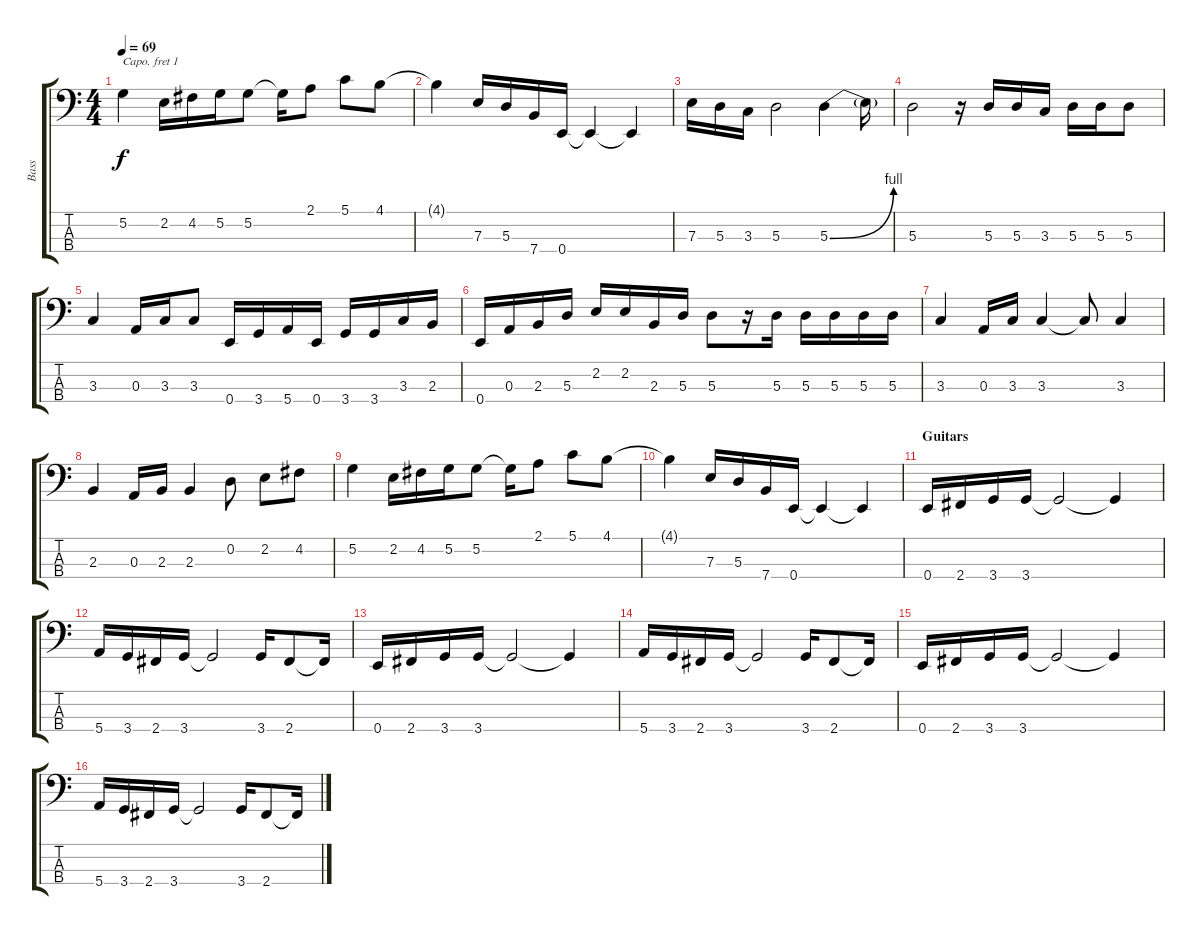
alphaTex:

\track ("Bass" "Bass") {instrument electricbassfinger}
\staff {score tabs}
\capo 1
\tuning (Gb2 Db2 Ab1 Eb1) {hide}
\ts (4 4)
\tempo 69
\clef f4
\ks c
5.2.4{dy f} 2.2.16 4.2.16 5.2.16 5.2.8 5.2{t}.16 2.1.8 5.1.8 4.1.8 |
4.1{t}.4 7.3.16 5.3.16 7.4.16 0.4.16 0.4{t}.4 0.4{t}.4 |
7.3.16 5.3.16 3.3.16 5.3.2 5.3{be (bend 0 0 60 4)}.4 5.3{t}.16 |
5.3.2 r.16 5.3.16 5.3.16 3.3.16 5.3.16 5.3.16 5.3.8 |
3.3.4 0.3.16 3.3.16 3.3.8 0.4.16 3.4.16 5.4.16 0.4.16 3.4.16 3.4.16 3.3.16 2.3.16 |
0.4.16 0.3.16 2.3.16 5.3.16 2.2.16 2.2.16 2.3.16 5.3.16 5.3.8 r.16 5.3.16 5.3.16 5.3.16 5.3.16 5.3.16 |
3.3.4 0.3.16 3.3.16 3.3.4 3.3{t}.8 3.3.4 |
2.3.4 0.3.16 2.3.16 2.3.4 0.2.8 2.2.8 4.2.8 |
5.2.4 2.2.16 4.2.16 5.2.16 5.2.8 5.2{t}.16 2.1.8 5.1.8 4.1.8 |
4.1{t}.4 7.3.16 5.3.16 7.4.16 0.4.16 0.4{t}.4 0.4{t}.4 |
\section ("" "Guitars")
0.4.16 2.4.16 3.4.16 3.4.16 3.4{t}.2 3.4{t}.4 |
5.4.16 3.4.16 2.4.16 3.4.16 3.4{t}.2 3.4.16 2.4.8 2.4{t}.16 |
0.4.16 2.4.16 3.4.16 3.4.16 3.4{t}.2 3.4{t}.4 |
5.4.16 3.4.16 2.4.16 3.4.16 3.4{t}.2 3.4.16 2.4.8 2.4{t}.16 |
0.4.16 2.4.16 3.4.16 3.4.16 3.4{t}.2 3.4{t}.4 |
5.4.16 3.4.16 2.4.16 3.4.16 3.4{t}.2 3.4.16 2.4.8 2.4{t}.16
